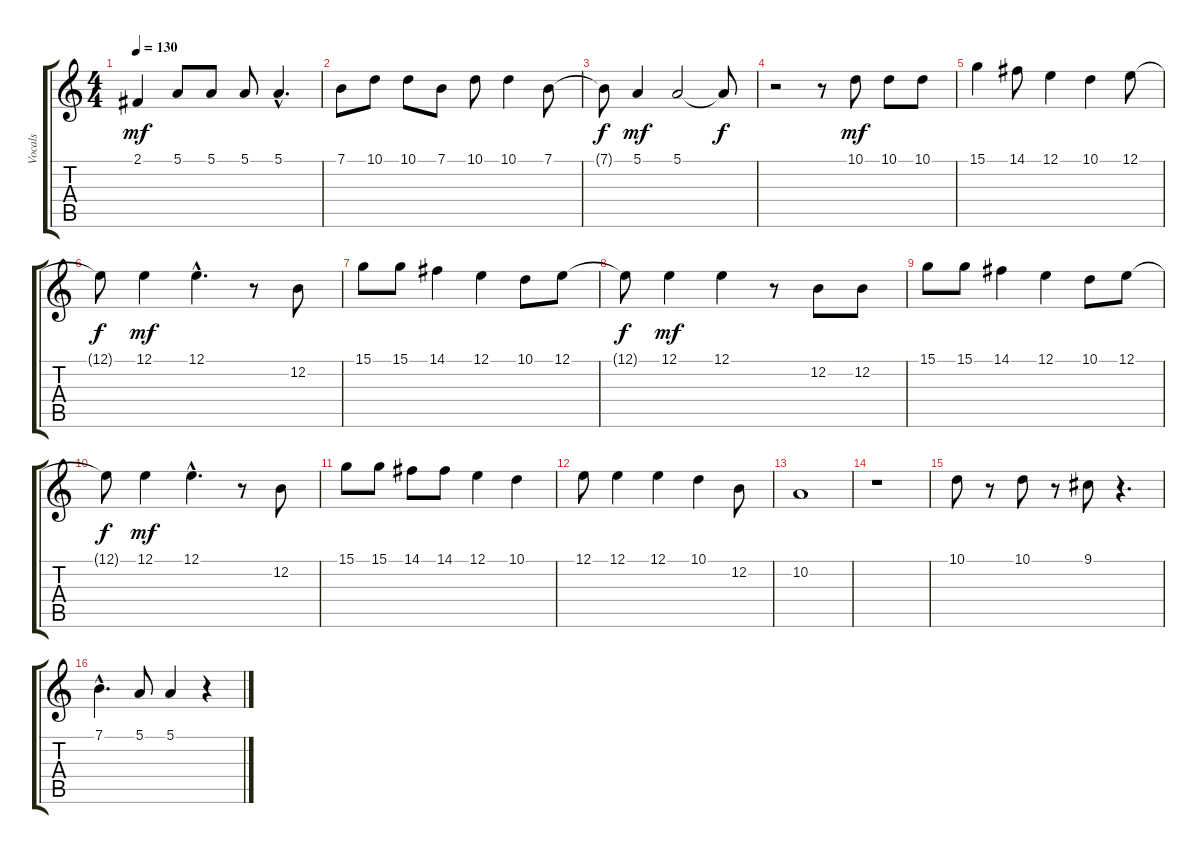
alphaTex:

\track ("Vocals" "Vocals") {instrument voiceoohs}
\staff {score tabs}
\tuning (E4 B3 G3 D3 A2 E2) {hide}
\ts (4 4)
\tempo 130
\clef g2
\ks c
2.1.4{dy mf} 5.1.8 5.1.8 5.1.8 5.1{hac}.4{d} |
7.1.8 10.1.8 10.1.8 7.1.8 10.1.8 10.1.4 7.1.8 |
7.1{t}.8{dy f} 5.1.4{dy mf} 5.1.2 5.1{t}.8{dy f} |
r.2 r.8 10.1.8{dy mf} 10.1.8 10.1.8 |
15.1.4 14.1.8 12.1.4 10.1.4 12.1.8 |
12.1{t}.8{dy f} 12.1.4{dy mf} 12.1{hac}.4{d} r.8 12.2.8 |
15.1.8 15.1.8 14.1.4 12.1.4 10.1.8 12.1.8 |
12.1{t}.8{dy f} 12.1.4{dy mf} 12.1.4 r.8 12.2.8 12.2.8 |
15.1.8 15.1.8 14.1.4 12.1.4 10.1.8 12.1.8 |
12.1{t}.8{dy f} 12.1.4{dy mf} 12.1{hac}.4{d} r.8 12.2.8 |
15.1.8 15.1.8 14.1.8 14.1.8 12.1.4 10.1.4 |
12.1.8 12.1.4 12.1.4 10.1.4 12.2.8 |
10.2.1 |
r.1 |
10.1.8 r.8 10.1.8 r.8 9.1.8 r.4{d} |
7.1{hac}.4{d} 5.1.8 5.1.4 r.4
